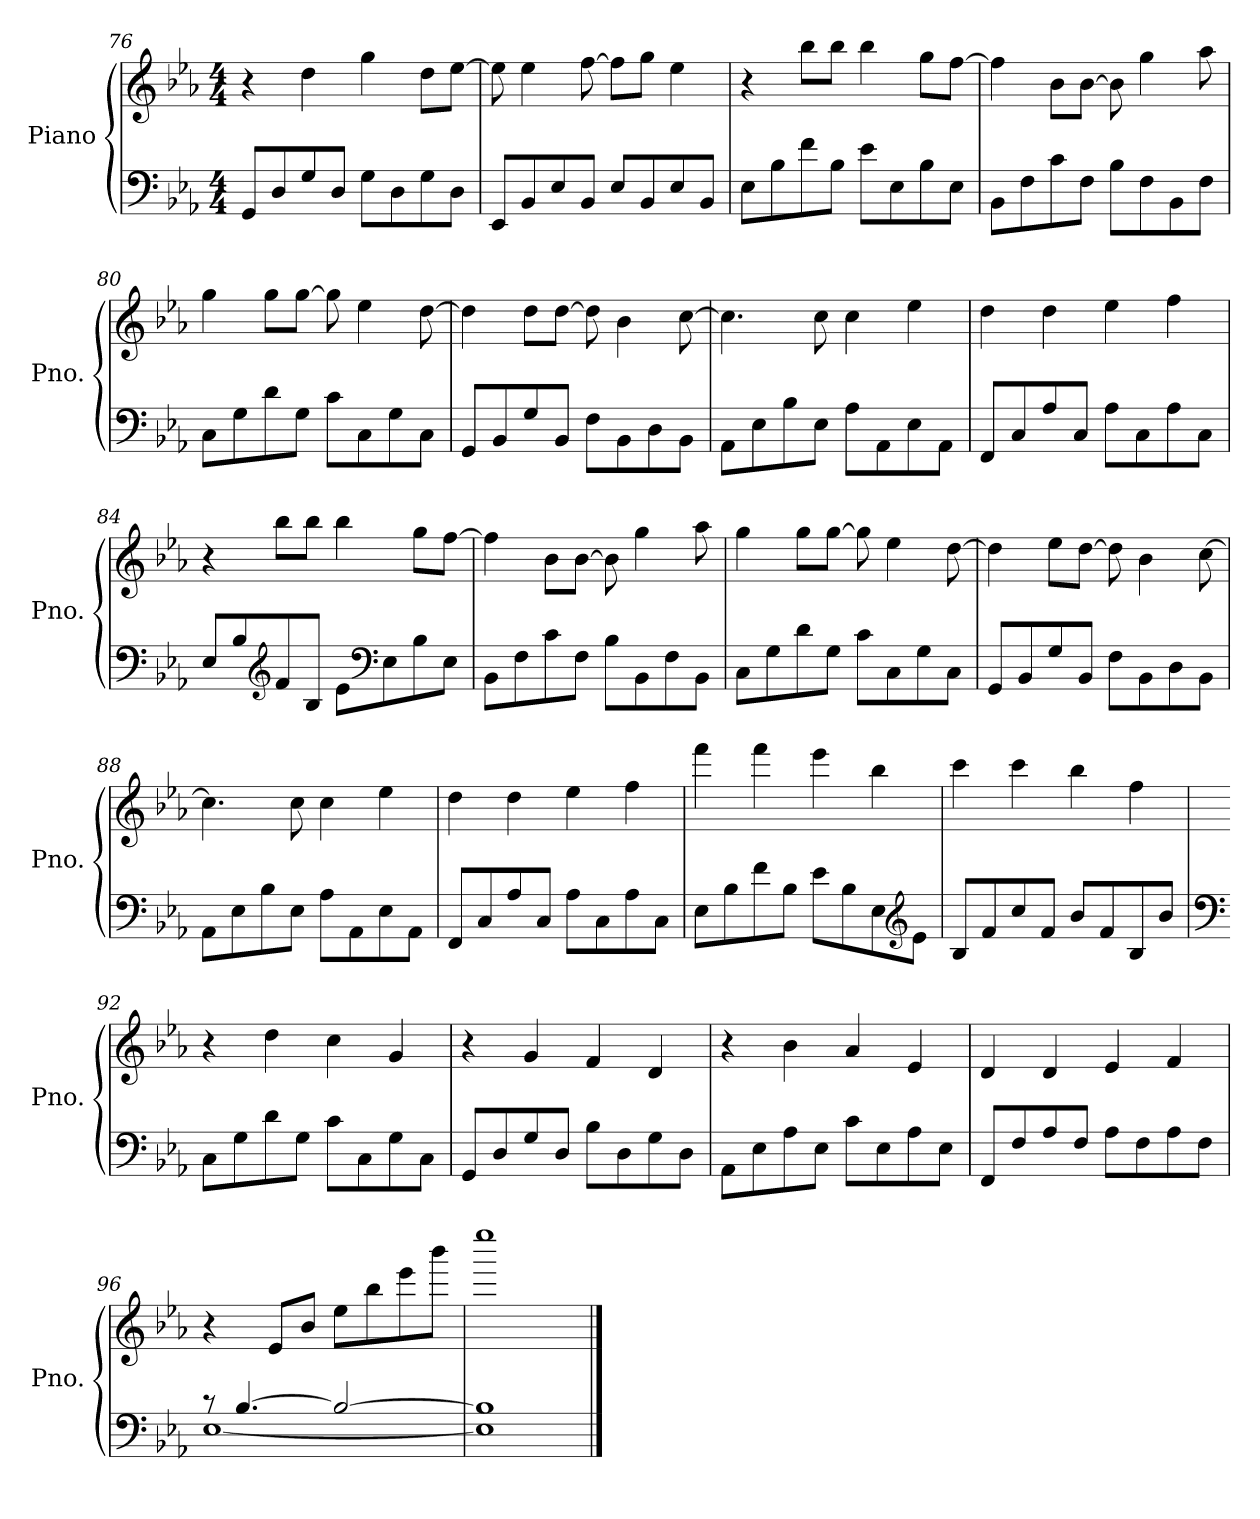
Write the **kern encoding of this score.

**kern	**kern
*part1	*part1
*staff2	*staff1
*I"Piano	*
*I'Pno.	*
*clefF4	*clefG2
*k[b-e-a-]	*k[b-e-a-]
*M4/4	*M4/4
=76	=76
8GG/L	4r
8D/	.
8G/	4dd\
8D/J	.
8G\L	4gg\
8D\	.
8G\	8dd\L
8D\J	[8ee-\J
=77	=77
8EE-/L	8ee-\]
8BB-/	4ee-\
8E-/	.
8BB-/J	[8ff\
8E-/L	8ff\L]
8BB-/	8gg\J
8E-/	4ee-\
8BB-/J	.
=78	=78
8E-\L	4r
8B-\	.
8f\	8bb-\L
8B-\J	8bb-\J
8e-\L	4bb-\
8E-\	.
8B-\	8gg\L
8E-\J	[8ff\J
=79	=79
8BB-\L	4ff\]
8F\	.
8c\	8b-\L
8F\J	[8b-\J
8B-\L	8b-\]
8F\	4gg\
8BB-\	.
8F\J	8aa-\
=80	=80
8C\L	4gg\
8G\	.
8d\	8gg\L
8G\J	[8gg\J
8c\L	8gg\]
8C\	4ee-\
8G\	.
8C\J	[8dd\
=81	=81
8GG/L	4dd\]
8BB-/	.
8G/	8dd\L
8BB-/J	[8dd\J
8F\L	8dd\]
8BB-\	4b-\
8D\	.
8BB-\J	[8cc\
=82	=82
8AA-\L	4.cc\]
8E-\	.
8B-\	.
8E-\J	8cc\
8A-\L	4cc\
8AA-\	.
8E-\	4ee-\
8AA-\J	.
=83	=83
8FF/L	4dd\
8C/	.
8A-/	4dd\
8C/J	.
8A-\L	4ee-\
8C\	.
8A-\	4ff\
8C\J	.
=84	=84
8E-/L	4r
8B-/	.
*clefG2	*
8f/	8bb-\L
8B-/J	8bb-\J
8e-\L	4bb-\
*clefF4	*
8E-\	.
8B-\	8gg\L
8E-\J	[8ff\J
=85	=85
8BB-\L	4ff\]
8F\	.
8c\	8b-\L
8F\J	[8b-\J
8B-\L	8b-\]
8BB-\	4gg\
8F\	.
8BB-\J	8aa-\
=86	=86
8C\L	4gg\
8G\	.
8d\	8gg\L
8G\J	[8gg\J
8c\L	8gg\]
8C\	4ee-\
8G\	.
8C\J	[8dd\
=87	=87
8GG/L	4dd\]
8BB-/	.
8G/	8ee-\L
8BB-/J	[8dd\J
8F\L	8dd\]
8BB-\	4b-\
8D\	.
8BB-\J	[8cc\
=88	=88
8AA-\L	4.cc\]
8E-\	.
8B-\	.
8E-\J	8cc\
8A-\L	4cc\
8AA-\	.
8E-\	4ee-\
8AA-\J	.
=89	=89
8FF/L	4dd\
8C/	.
8A-/	4dd\
8C/J	.
8A-\L	4ee-\
8C\	.
8A-\	4ff\
8C\J	.
=90	=90
8E-\L	4fff\
8B-\	.
8f\	4fff\
8B-\J	.
8e-\L	4eee-\
8B-\	.
8E-\	4bb-\
*clefG2	*
8e-\J	.
=91	=91
8B-/L	4ccc\
8f/	.
8cc/	4ccc\
8f/J	.
8b-/L	4bb-\
8f/	.
8B-/	4ff\
8b-/J	.
=92	=92
*clefF4	*
8C\L	4r
8G\	.
8d\	4dd\
8G\J	.
8c\L	4cc\
8C\	.
8G\	4g/
8C\J	.
=93	=93
8GG/L	4r
8D/	.
8G/	4g/
8D/J	.
8B-\L	4f/
8D\	.
8G\	4d/
8D\J	.
=94	=94
8AA-\L	4r
8E-\	.
8A-\	4b-\
8E-\J	.
8c\L	4a-/
8E-\	.
8A-\	4e-/
8E-\J	.
=95	=95
8FF/L	4d/
8F/	.
8A-/	4d/
8F/J	.
8A-\L	4e-/
8F\	.
8A-\	4f/
8F\J	.
=96	=96
*^	*
8r	[1E-	4r
[4.B-/	.	.
.	.	8e-/L
.	.	8b-/J
2B-/_	.	8ee-\L
.	.	8bb-\
.	.	8eee-\
.	.	8bbb-\J
=97	=97	=97
1B-]	1E-]	1eeee-
*v	*v	*
==	==
*-	*-
